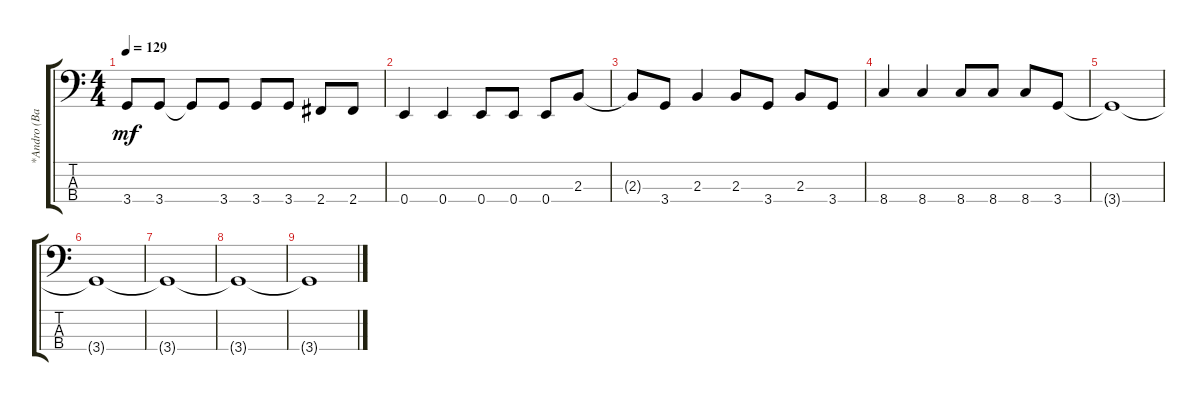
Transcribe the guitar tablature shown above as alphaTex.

\track ("*Andro (Bass)" "*Andro (Ba") {instrument electricbassfinger}
\staff {score tabs}
\tuning (G2 D2 A1 E1) {hide}
\ts (4 4)
\tempo 129
\clef f4
\ks c
3.4{t}.8{dy mf} 3.4.8 3.4{t}.8 3.4.8 3.4.8 3.4.8 2.4.8 2.4.8 |
0.4.4 0.4.4 0.4.8 0.4.8 0.4.8 2.3.8 |
2.3{t}.8 3.4.8 2.3.4 2.3.8 3.4.8 2.3.8 3.4.8 |
8.4.4 8.4.4 8.4.8 8.4.8 8.4.8 3.4.8 |
3.4{t}.1 |
3.4{t}.1 |
3.4{t}.1 |
3.4{t}.1 |
3.4{t}.1
